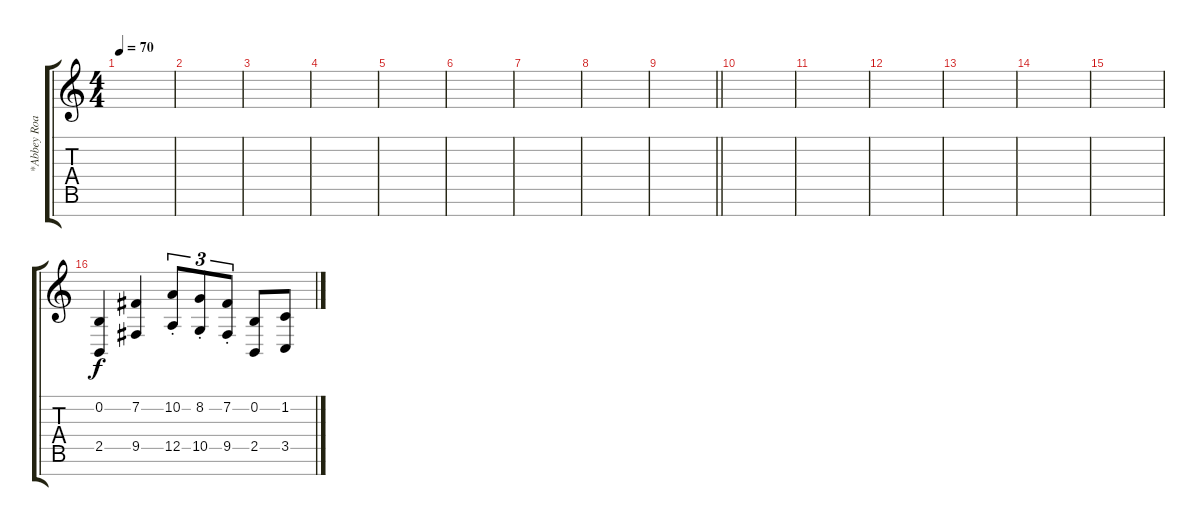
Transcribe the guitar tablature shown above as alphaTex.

\track ("*Abbey Road Orchestra* Brass II" "*Abbey Roa") {instrument trombone}
\staff {score tabs}
\tuning (E4 B3 G3 D3 A2 E2 B1) {hide}
\ts (4 4)
\tempo 70
\clef g2
\ks c
|
|
|
|
|
|
|
|
\barLineRight lightlight
|
|
|
|
|
|
|
(0.2 2.5).4{volume 16 balance 8} (7.2 9.5).4 (10.2{st} 12.5{st}).8{tu (3 2)} (8.2{st} 10.5{st}).8{tu (3 2)} (7.2{st} 9.5{st}).8{tu (3 2)} (0.2 2.5).8 (1.2 3.5).8
